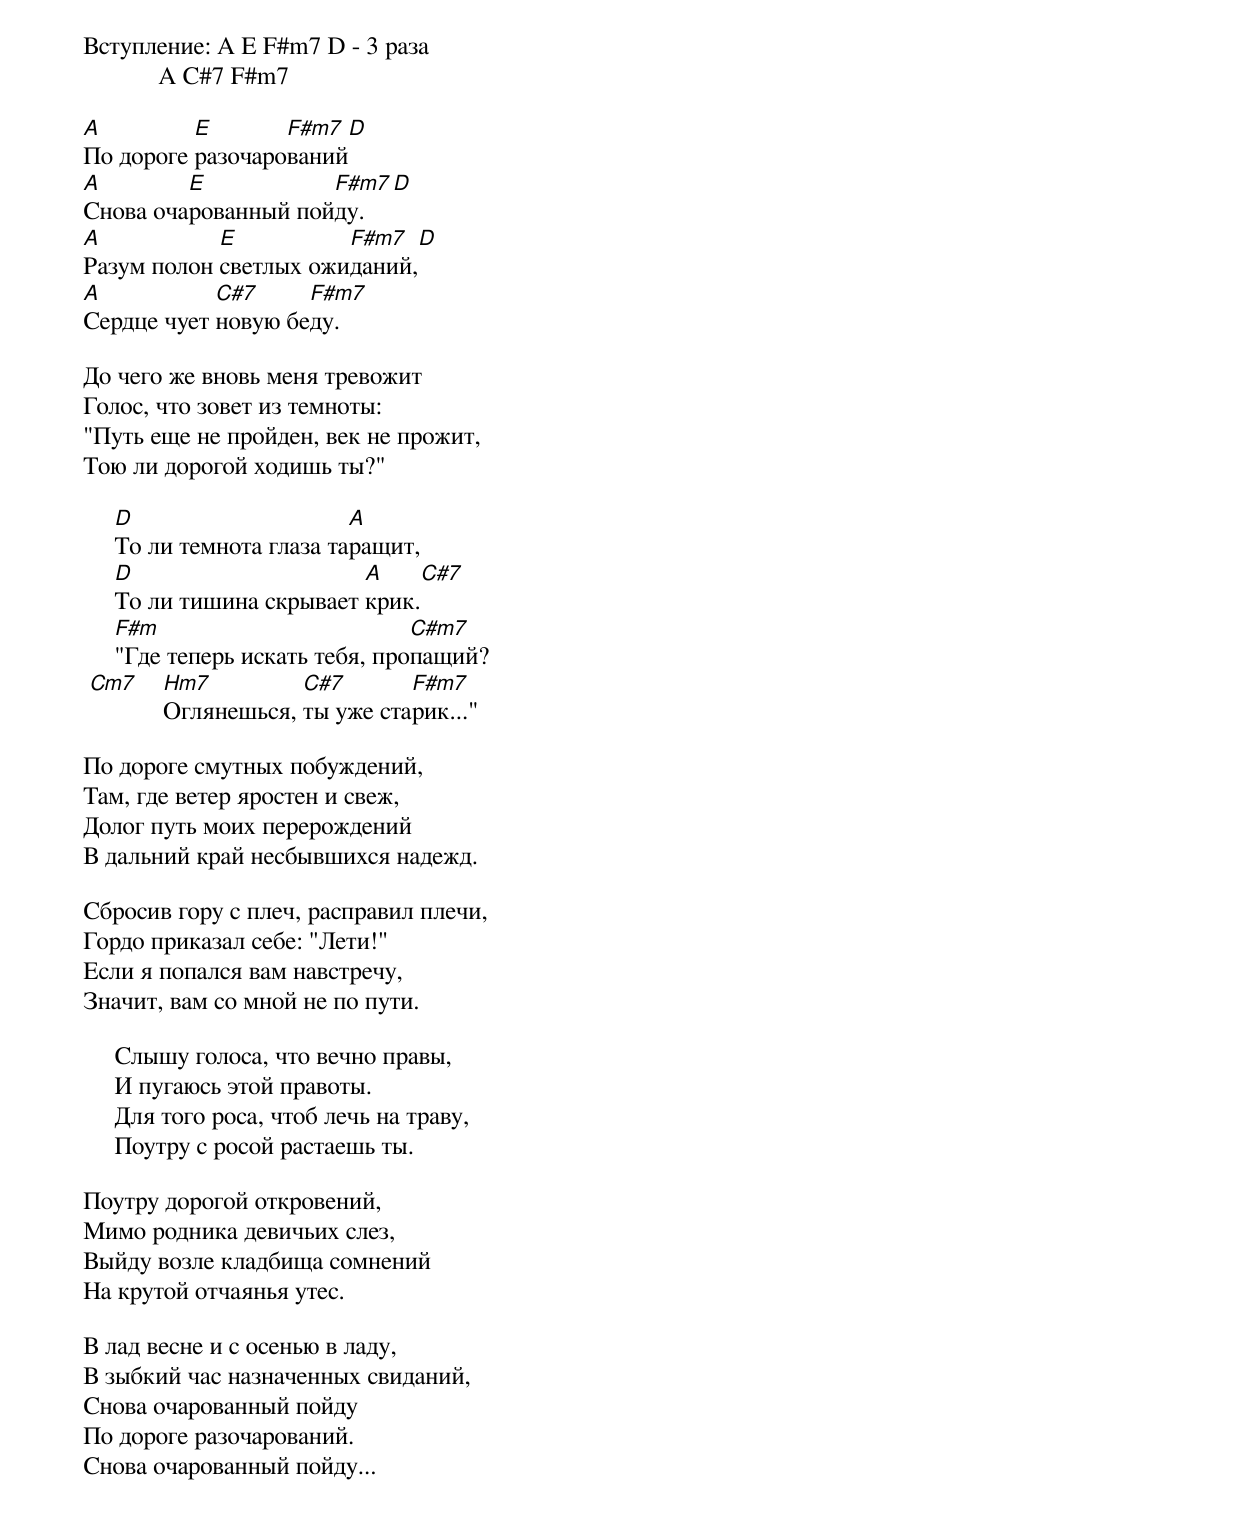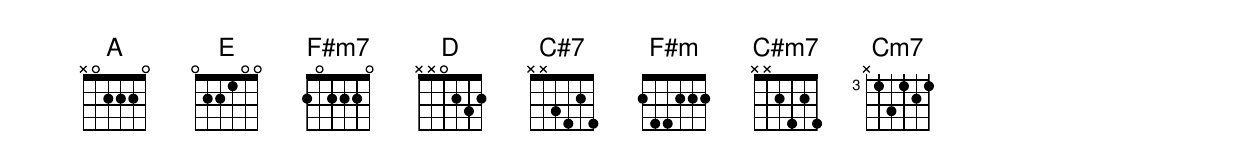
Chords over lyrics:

Вступление: A E F#m7 D - 3 раза
            A C#7 F#m7

A         E       F#m7  D
По дороге разочарований
A        E           F#m7  D
Снова очарованный пойду.
A           E          F#m7  D
Разум полон светлых ожиданий,
A           C#7     F#m7
Сердце чует новую беду.

До чего же вновь меня тревожит
Голос, что зовет из темноты:
"Путь еще не пройден, век не прожит,
Тою ли дорогой ходишь ты?"

     D                     A
     То ли темнота глаза таращит,
     D                     A     C#7
     То ли тишина скрывает крик.
     F#m                         C#m7
     "Где теперь искать тебя, пропащий?
 Cm7 Hm7         C#7       F#m7
     Оглянешься, ты уже старик..."

По дороге смутных побуждений,
Там, где ветер яростен и свеж,
Долог путь моих перерождений
В дальний край несбывшихся надежд.

Сбросив гору с плеч, расправил плечи,
Гордо приказал себе: "Лети!"
Если я попался вам навстречу,
Значит, вам со мной не по пути.

     Слышу голоса, что вечно правы,
     И пугаюсь этой правоты.
     Для того роса, чтоб лечь на траву,
     Поутру с росой растаешь ты.

Поутру дорогой откровений,
Мимо родника девичьих слез,
Выйду возле кладбища сомнений
На крутой отчаянья утес.

В лад весне и с осенью в ладу,
В зыбкий час назначенных свиданий,
Снова очарованный пойду
По дороге разочарований.
Снова очарованный пойду...
